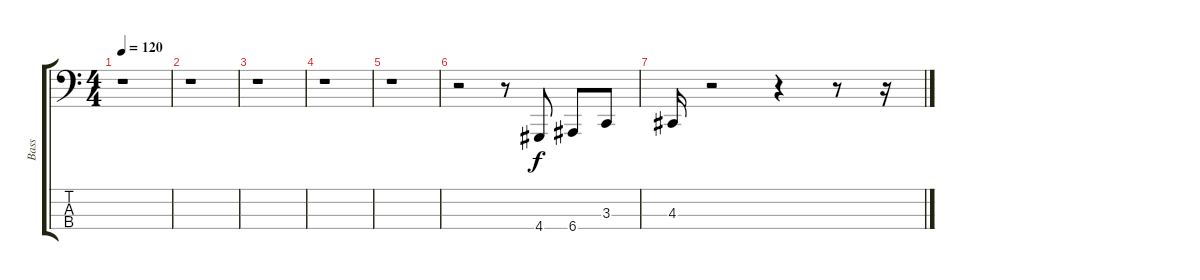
\track ("Bass" "Bass") {instrument trombone}
\staff {score tabs}
\tuning (G2 D2 A1 E1) {hide}
\ts (4 4)
\tempo 120
\clef f4
\ks c
r.1{dy f} |
r.1 |
r.1 |
r.1 |
r.1 |
r.2 r.8 4.4.8 6.4.8 3.3.8 |
4.3.16 r.2 r.4 r.8 r.16
